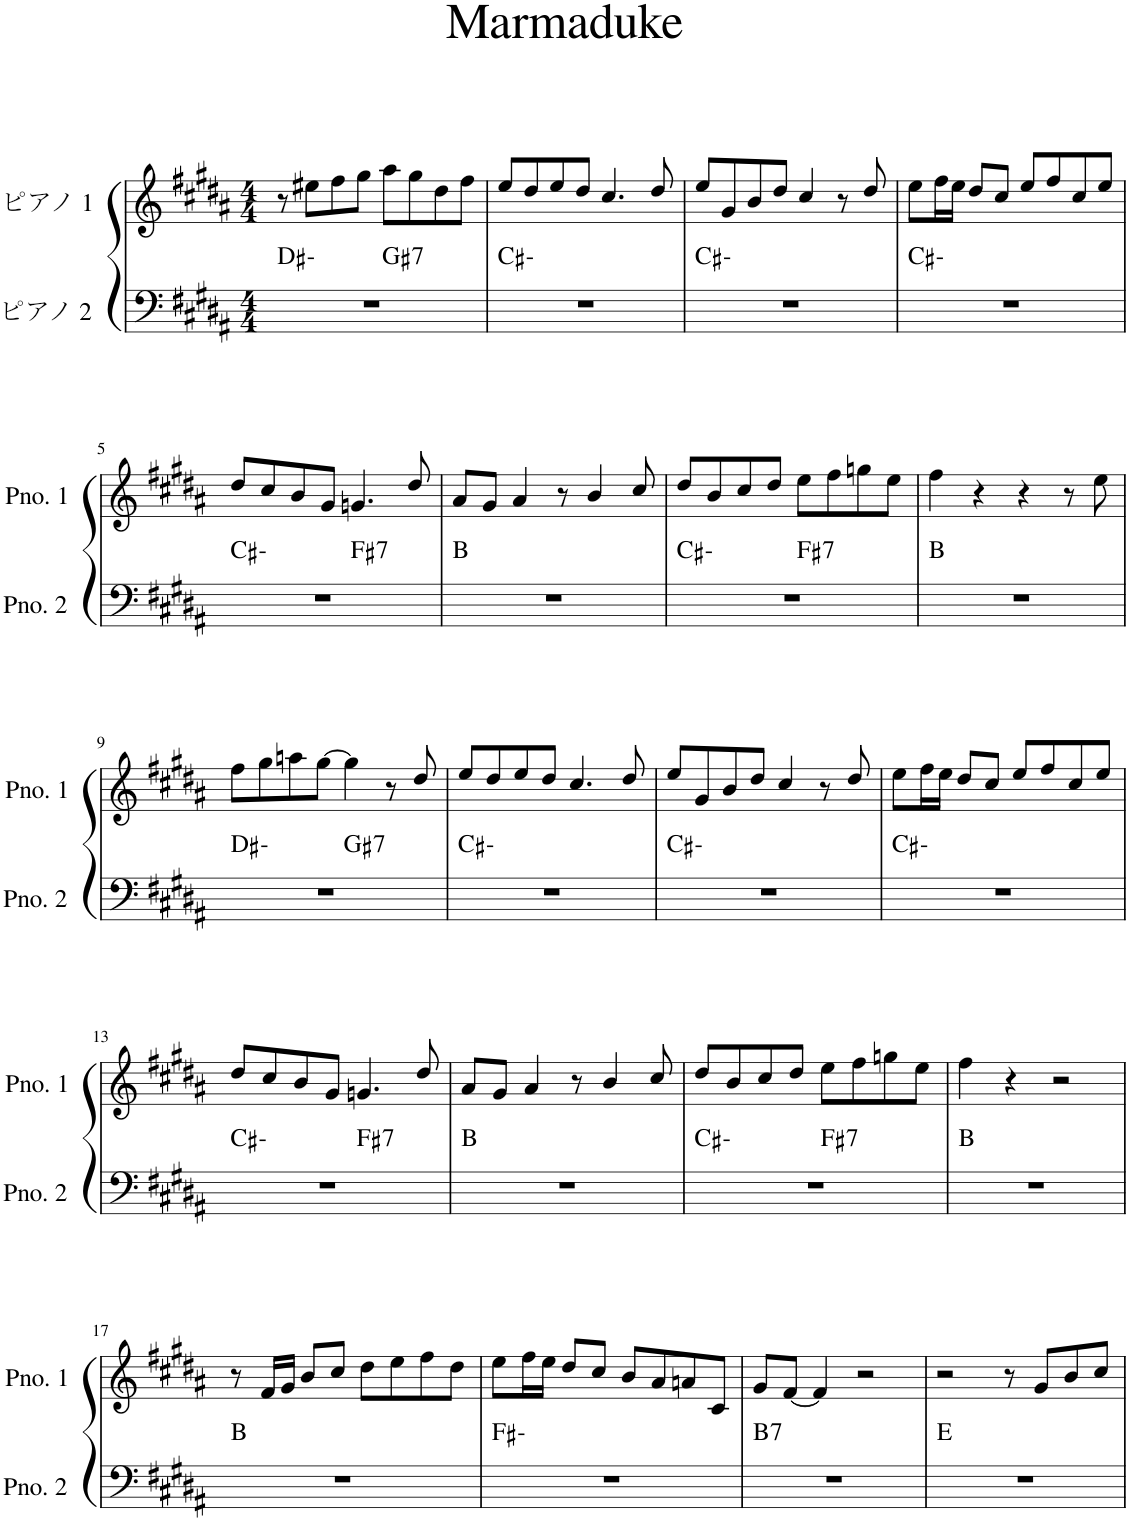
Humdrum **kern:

**kern	**harte	**kern
*part2	*part2	*part1
*staff2	*	*staff1
*I"ピアノ 2	*	*I"ピアノ 1
*clefF4	*	*clefG2
*k[f#c#g#d#a#]	*	*k[f#c#g#d#a#]
*M4/4	*	*M4/4
=1	=1	=1
*^	*	*
1r	2ryy	D#:min	8r
.	.	.	8ee#X\L
.	.	.	8ff#\
.	.	.	8gg#\J
!	!	!LO:H:kt=7	!
.	2ryy	G#:7	8aa#\L
.	.	.	8gg#\
.	.	.	8dd#\
.	.	.	8ff#\J
*v	*v	*	*
=2	=2	=2
1r	C#:min	8ee/L
.	.	8dd#/
.	.	8ee/
.	.	8dd#/J
.	.	4.cc#/
.	.	8dd#/
=3	=3	=3
1r	C#:min	8ee/L
.	.	8g#/
.	.	8b/
.	.	8dd#/J
.	.	4cc#/
.	.	8r
.	.	8dd#/
=4	=4	=4
1r	C#:min	8ee\L
.	.	16ff#\L
.	.	16ee\JJ
.	.	8dd#/L
.	.	8cc#/J
.	.	8ee/L
.	.	8ff#/
.	.	8cc#/
.	.	8ee/J
!!LO:LB:g=z
=5	=5	=5
*^	*	*
1r	2ryy	C#:min	8dd#/L
.	.	.	8cc#/
.	.	.	8b/
.	.	.	8g#/J
!	!	!LO:H:kt=7	!
.	2ryy	F#:7	4.gn/
.	.	.	8dd#/
*v	*v	*	*
=6	=6	=6
1r	B:maj	8a#/L
.	.	8g#/J
.	.	4a#/
.	.	8r
.	.	4b/
.	.	8cc#/
=7	=7	=7
*^	*	*
1r	2ryy	C#:min	8dd#/L
.	.	.	8b/
.	.	.	8cc#/
.	.	.	8dd#/J
!	!	!LO:H:kt=7	!
.	2ryy	F#:7	8ee\L
.	.	.	8ff#\
.	.	.	8ggn\
.	.	.	8ee\J
*v	*v	*	*
=8	=8	=8
1r	B:maj	4ff#\
.	.	4r
.	.	4r
.	.	8r
.	.	8ee\
!!LO:LB:g=z
=9	=9	=9
*^	*	*
1r	2ryy	D#:min	8ff#\L
.	.	.	8gg#\
.	.	.	8aan\
.	.	.	[8gg#\J
!	!	!LO:H:kt=7	!
.	2ryy	G#:7	4gg#\]
.	.	.	8r
.	.	.	8dd#/
*v	*v	*	*
=10	=10	=10
1r	C#:min	8ee/L
.	.	8dd#/
.	.	8ee/
.	.	8dd#/J
.	.	4.cc#/
.	.	8dd#/
=11	=11	=11
1r	C#:min	8ee/L
.	.	8g#/
.	.	8b/
.	.	8dd#/J
.	.	4cc#/
.	.	8r
.	.	8dd#/
=12	=12	=12
1r	C#:min	8ee\L
.	.	16ff#\L
.	.	16ee\JJ
.	.	8dd#/L
.	.	8cc#/J
.	.	8ee/L
.	.	8ff#/
.	.	8cc#/
.	.	8ee/J
!!LO:LB:g=z
=13	=13	=13
*^	*	*
1r	2ryy	C#:min	8dd#/L
.	.	.	8cc#/
.	.	.	8b/
.	.	.	8g#/J
!	!	!LO:H:kt=7	!
.	2ryy	F#:7	4.gn/
.	.	.	8dd#/
*v	*v	*	*
=14	=14	=14
1r	B:maj	8a#/L
.	.	8g#/J
.	.	4a#/
.	.	8r
.	.	4b/
.	.	8cc#/
=15	=15	=15
*^	*	*
1r	2ryy	C#:min	8dd#/L
.	.	.	8b/
.	.	.	8cc#/
.	.	.	8dd#/J
!	!	!LO:H:kt=7	!
.	2ryy	F#:7	8ee\L
.	.	.	8ff#\
.	.	.	8ggn\
.	.	.	8ee\J
*v	*v	*	*
=16	=16	=16
1r	B:maj	4ff#\
.	.	4r
.	.	2r
!!LO:LB:g=z
=17	=17	=17
1r	B:maj	8r
.	.	16f#/LL
.	.	16g#/JJ
.	.	8b/L
.	.	8cc#/J
.	.	8dd#\L
.	.	8ee\
.	.	8ff#\
.	.	8dd#\J
=18	=18	=18
1r	F#:min	8ee\L
.	.	16ff#\L
.	.	16ee\JJ
.	.	8dd#/L
.	.	8cc#/J
.	.	8b/L
.	.	8a#/
.	.	8an/
.	.	8c#/J
=19	=19	=19
!	!LO:H:kt=7	!
1r	B:7	8g#/L
.	.	[8f#/J
.	.	4f#/]
.	.	2r
=20	=20	=20
1r	E:maj	2r
.	.	8r
.	.	8g#/L
.	.	8b/
.	.	8cc#/J
=	=	=
*-	*-	*-
